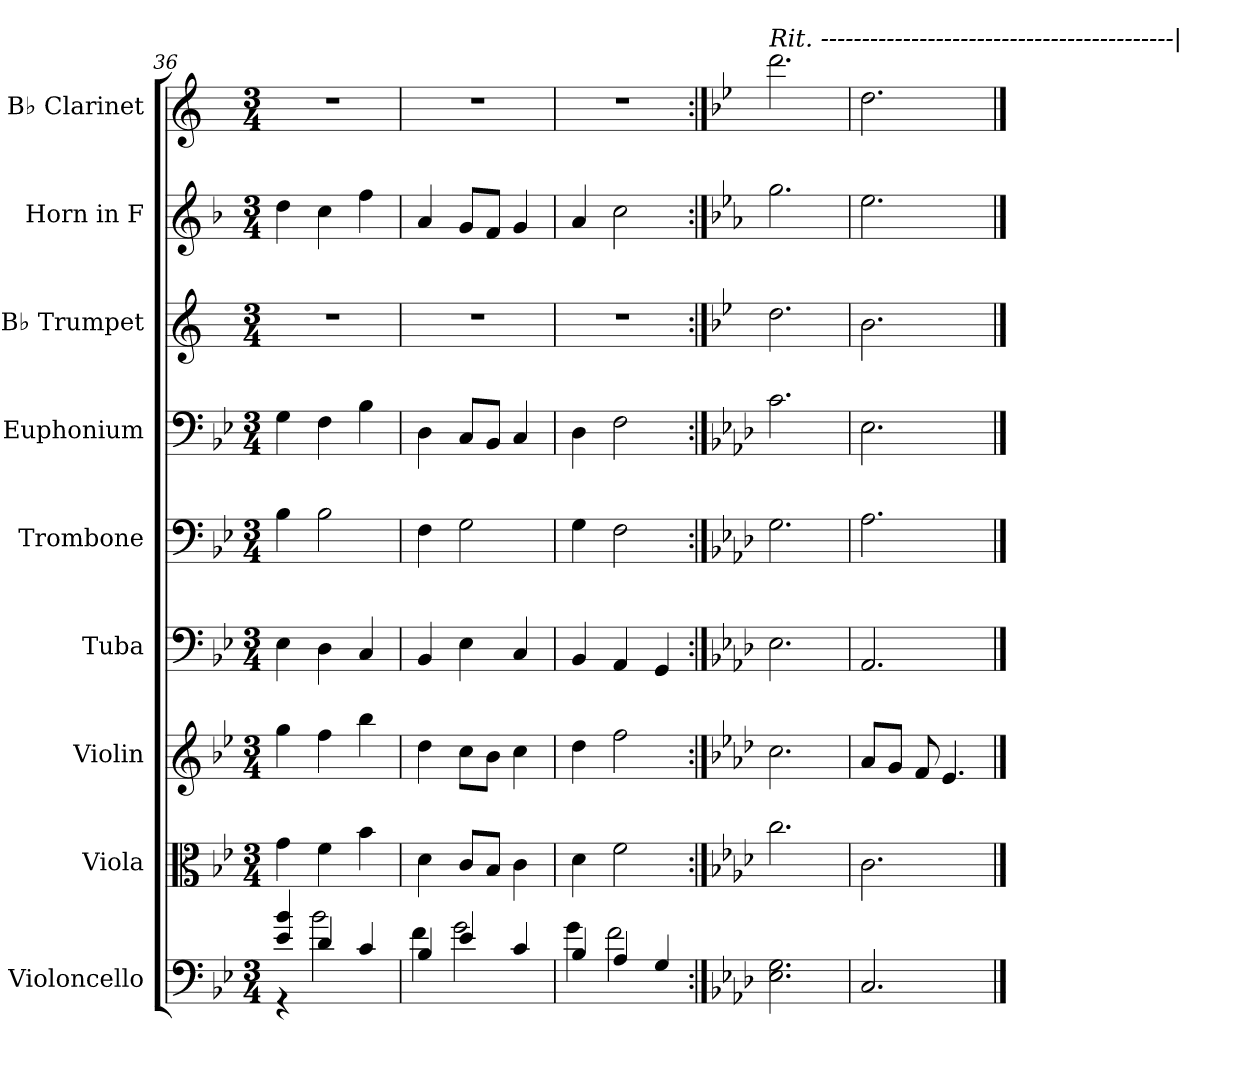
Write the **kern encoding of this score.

**kern	**kern	**kern	**kern	**kern	**kern	**kern	**kern	**kern
*part9	*part8	*part7	*part6	*part5	*part4	*part3	*part2	*part1
*staff9	*staff8	*staff7	*staff6	*staff5	*staff4	*staff3	*staff2	*staff1
*I"Violoncello	*I"Viola	*I"Violin	*I"Tuba	*I"Trombone	*I"Euphonium	*I"B♭ Trumpet	*I"Horn in F	*I"B♭ Clarinet
*I'Vc.	*I'Vla.	*I'Vln.	*I'Tba.	*I'Tbn.	*I'Euph.	*I'B♭ Tpt.	*	*I'B♭ Cl.
*clefF4	*clefC3	*clefG2	*clefF4	*clefF4	*clefF4	*clefG2	*clefG2	*clefG2
*	*	*	*	*	*	*ITrd1c2	*ITrd4c7	*ITrd1c2
*k[b-e-]	*k[b-e-]	*k[b-e-]	*k[b-e-]	*k[b-e-]	*k[b-e-]	*k[b-e-]	*k[b-e-]	*k[b-e-]
*M3/4	*M3/4	*M3/4	*M3/4	*M3/4	*M3/4	*M3/4	*M3/4	*M3/4
=36	=36	=36	=36	=36	=36	=36	=36	=36
*^	*	*	*	*	*	*	*	*
4e-/ 4b-/	4r	4g\	4gg\	4E-\	4B-\	4G\	2.r	4g\	2.r
4d/	2b-\	4f\	4ff\	4D\	2B-\	4F\	.	4f\	.
4c/	.	4b-\	4bb-\	4C/	.	4B-\	.	4b-\	.
=37	=37	=37	=37	=37	=37	=37	=37	=37	=37
4B-/	4f\	4d\	4dd\	4BB-/	4F\	4D\	2.r	4d/	2.r
4e-/	2g\	8c/L	8cc\L	4E-\	2G\	8C/L	.	8c/L	.
.	.	8B-/J	8b-\J	.	.	8BB-/J	.	8B-/J	.
4c/	.	4c\	4cc\	4C/	.	4C/	.	4c/	.
=38	=38	=38	=38	=38	=38	=38	=38	=38	=38
4B-/	4g\	4d\	4dd\	4BB-/	4G\	4D\	2.r	4d/	2.r
4A/	2f\	2f\	2ff\	4AA/	2F\	2F\	.	2f\	.
4G/	.	.	.	4GG/	.	.	.	.	.
*v	*v	*	*	*	*	*	*	*	*
=39:|!	=39:|!	=39:|!	=39:|!	=39:|!	=39:|!	=39:|!	=39:|!	=39:|!
*k[b-e-a-d-]	*k[b-e-a-d-]	*k[b-e-a-d-]	*k[b-e-a-d-]	*k[b-e-a-d-]	*k[b-e-a-d-]	*k[b-e-a-d-]	*k[b-e-a-d-]	*k[b-e-a-d-]
!	!	!	!	!	!	!	!	!LO:TX:a:i:t=Rit. -------------------------------------------|
2.E-\ 2.G\	2.cc\	2.cc\	2.E-\	2.G\	2.c\	2.cc\	2.cc\	2.ccc\
=40	=40	=40	=40	=40	=40	=40	=40	=40
*	*	*	*	*	*	*	*	*MM40
2.C/	2.c\	8a-/L	2.AA-/	2.A-\	2.E-\	2.a-\	2.a-\	2.cc\
.	.	8g/J	.	.	.	.	.	.
.	.	8f/	.	.	.	.	.	.
.	.	4.e-/	.	.	.	.	.	.
==	==	==	==	==	==	==	==	==
*-	*-	*-	*-	*-	*-	*-	*-	*-
